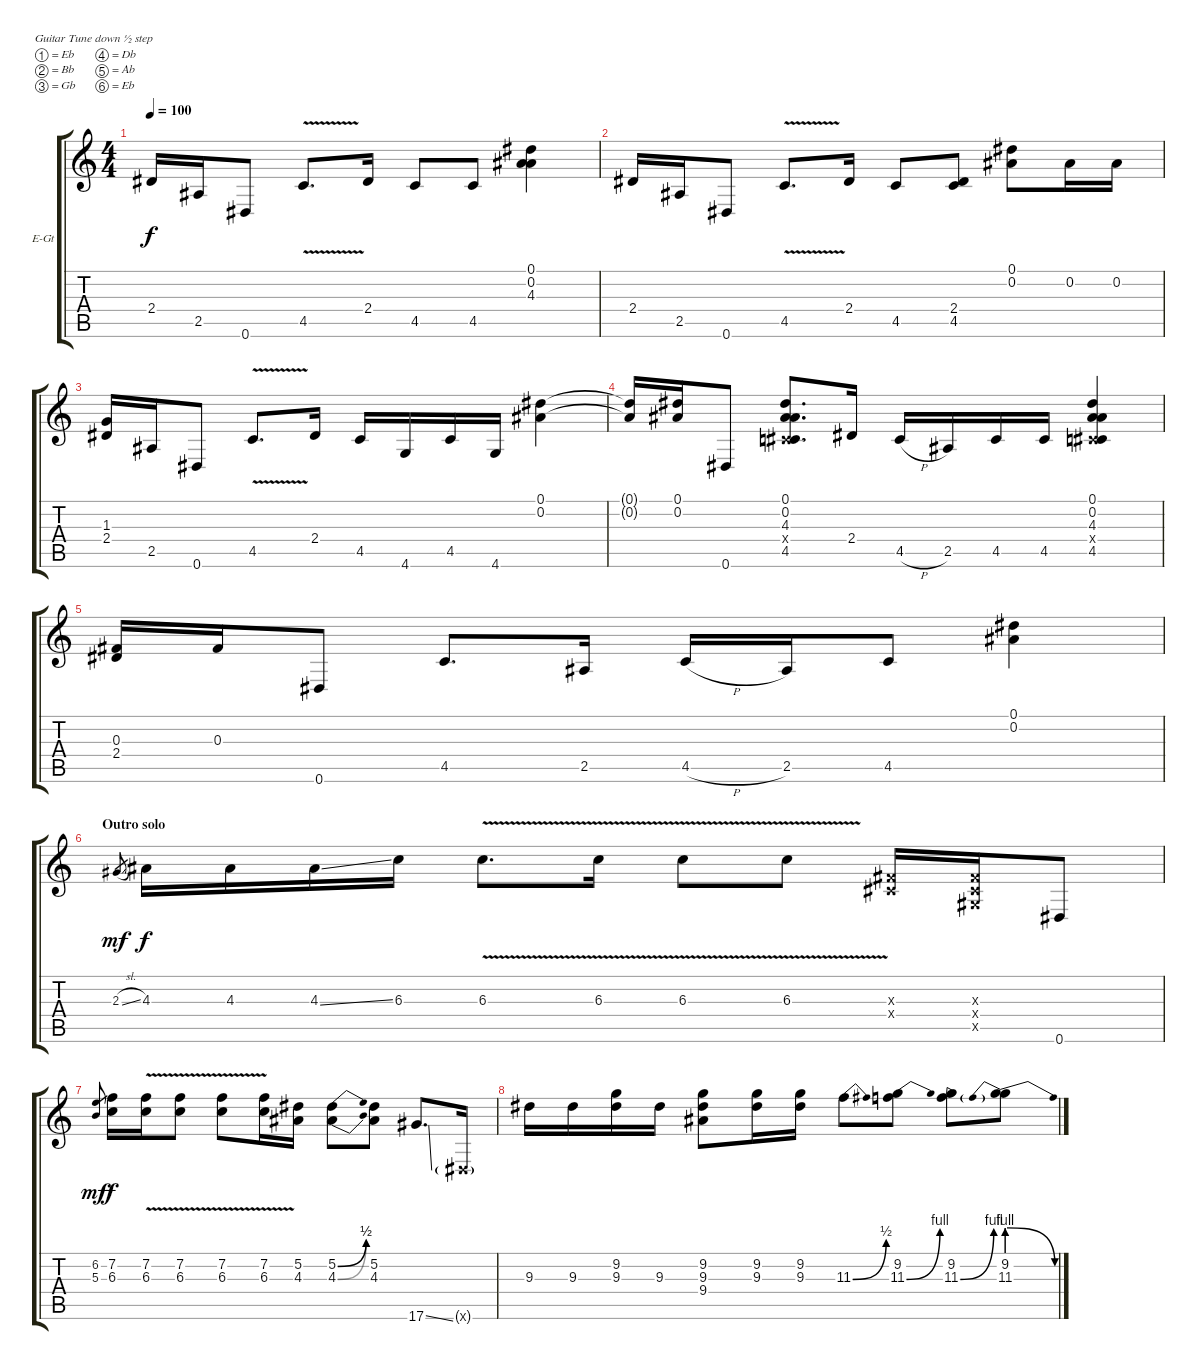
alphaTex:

\bracketExtendMode groupsimilarinstruments
\firstSystemTrackNameOrientation horizontal
\otherSystemsTrackNameOrientation horizontal
\track ("Jimi" "E-Gt") {instrument overdrivenguitar}
\staff {score tabs}
\tuning (Eb4 Bb3 Gb3 Db3 Ab2 Eb2)
\ts (4 4)
\tempo 100
\clef g2
\ks c
2.4.16{dy f} 2.5.16 0.6.8 4.5{v}.8{d} 2.4.16 4.5.8 4.5.8 (0.1 0.2 4.3).4 |
2.4.16 2.5.16 0.6.8 4.5{v}.8{d} 2.4.16 4.5.8 (2.4 4.5).8 (0.1 0.2).8 0.2.16 0.2.16 |
(1.3 2.4).16 2.5.16 0.6.8 4.5{v}.8{d} 2.4.16 4.5.16 4.6.16 4.5.16 4.6.16 (0.1 0.2).4 |
(0.1{t} 0.2{t}).16 (0.1 0.2).16 0.6.8 (0.1 0.2 4.3 0.4{x} 4.5).8{d} 2.4.16 4.5{h}.16 2.5.16 4.5.16 4.5.16 (0.1 0.2 4.3 0.4{x} 4.5).4 |
(0.3 2.4).16 0.3.16 0.6.8 4.5.8{d} 2.5.16 4.5{h}.16 2.5.16 4.5.8 (0.1 0.2).4 |
\section ("" "Outro solo")
2.3{sl}.8{gr dy mf} 4.3.16{dy f} 4.3.16 4.3{ss}.16 6.3.16 6.3{v}.8{d} 6.3{v}.16 6.3{v}.8 6.3{v}.8 (0.3{x} 0.4{x}).16 (0.3{x} 0.4{x} 0.5{x}).16 0.6.8 |
(6.2 5.3).8{gr dy mf} (7.2 6.3).16{dy f} (7.2{v} 6.3{v}).16 (7.2{v} 6.3{v}).8 (7.2{v} 6.3{v}).8 (7.2{v} 6.3{v}).16 (5.2 4.3).16 (5.2{be (bend 0 0 60 2)} 4.3{be (bend 0 0 60 2)}).8 (5.2 4.3).8 17.6{ss}.8{d} 0.6{g x}.16 |
9.3.16 9.3.16 (9.2 9.3).16 9.3.16 (9.2 9.3 9.4).8 (9.2 9.3).16 (9.2 9.3).16 11.3{be (bend 0 0 60 2)}.8 (9.2 11.3{be (bend 0 0 60 4)}).8 (9.2 11.3{be (bend 0 0 60 4)}).8 (9.2 11.3{be (prebendrelease 0 4 60 0)}).8
